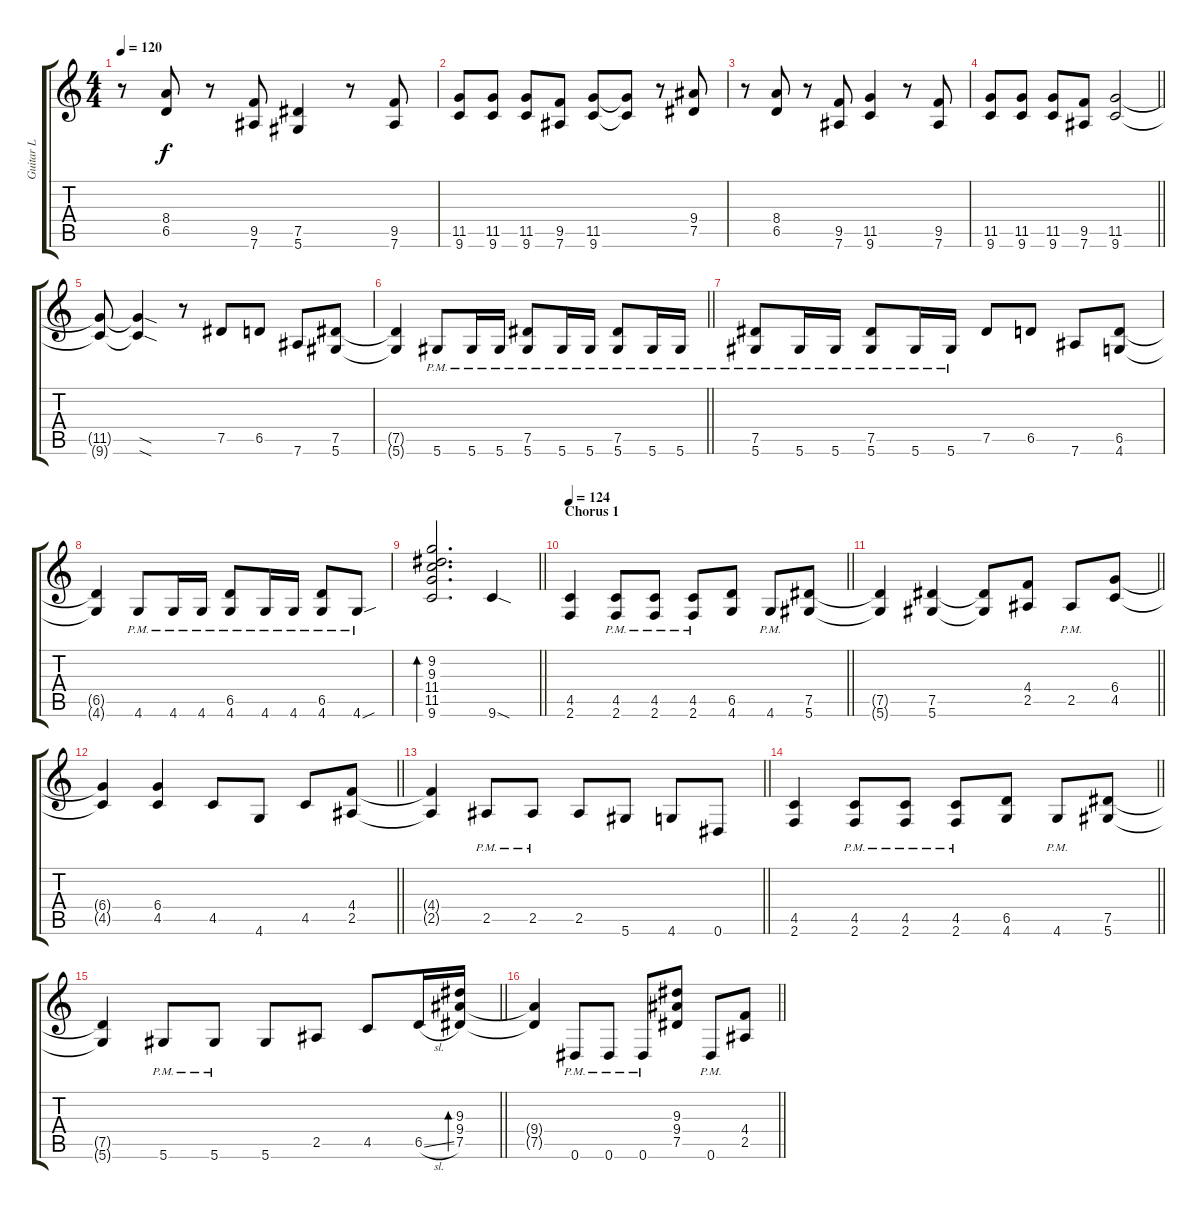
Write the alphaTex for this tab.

\track ("Guitar L" "Guitar L") {instrument distortionguitar}
\staff {score tabs}
\tuning (Eb4 Bb3 Gb3 Db3 Ab2 Eb2) {hide}
\ts (4 4)
\tempo 120
\clef g2
\ks c
r.8{dy f} (8.4 6.5).8 r.8 (9.5 7.6).8 (7.5 5.6).4 r.8 (9.5 7.6).8 |
(11.5 9.6).8 (11.5 9.6).8 (11.5 9.6).8 (9.5 7.6).8 (11.5 9.6).8 (11.5{t} 9.6{t}).8 r.8 (9.4 7.5).8 |
r.8 (8.4 6.5).8 r.8 (9.5 7.6).8 (11.5 9.6).4 r.8 (9.5 7.6).8 |
\barLineRight lightlight
(11.5 9.6).8 (11.5 9.6).8 (11.5 9.6).8 (9.5 7.6).8 (11.5 9.6).2 |
(11.5{t} 9.6{t}).8 (11.5{sod t} 9.6{sod t}).4 r.8 7.5.8 6.5.8 7.6.8 (7.5 5.6).8 |
\barLineRight lightlight
(7.5{t} 5.6{t}).4 5.6{pm}.8 5.6{pm}.16 5.6{pm}.16 (7.5{pm} 5.6{pm}).8 5.6{pm}.16 5.6{pm}.16 (7.5{pm} 5.6{pm}).8 5.6{pm}.16 5.6{pm}.16 |
(7.5{pm} 5.6{pm}).8 5.6{pm}.16 5.6{pm}.16 (7.5{pm} 5.6{pm}).8 5.6{pm}.16 5.6{pm}.16 7.5.8 6.5.8 7.6.8 (6.5 4.6).8 |
(6.5{t} 4.6{t}).4 4.6{pm}.8 4.6{pm}.16 4.6{pm}.16 (6.5{pm} 4.6{pm}).8 4.6{pm}.16 4.6{pm}.16 (6.5{pm} 4.6{pm}).8 4.6{sou pm}.8 |
\barLineRight lightlight
(9.2 9.3 11.4 11.5 9.6).2{d bd 60} 9.6{sod}.4 |
\section ("" "Chorus 1")
\tempo 124
\barLineRight lightlight
(4.5 2.6).4 (4.5{pm} 2.6{pm}).8 (4.5{pm} 2.6{pm}).8 (4.5{pm} 2.6{pm}).8 (6.5 4.6).8 4.6{pm}.8 (7.5 5.6).8 |
\barLineRight lightlight
(7.5{t} 5.6{t}).4 (7.5 5.6).4 (7.5{t} 5.6{t}).8 (4.4 2.5).8 2.5{pm}.8 (6.4 4.5).8 |
\barLineRight lightlight
(6.4{t} 4.5{t}).4 (6.4 4.5).4 4.5.8 4.6.8 4.5.8 (4.4 2.5).8 |
\barLineRight lightlight
(4.4{t} 2.5{t}).4 2.5{pm}.8 2.5{pm}.8 2.5.8 5.6.8 4.6.8 0.6.8 |
\barLineRight lightlight
(4.5 2.6).4 (4.5{pm} 2.6{pm}).8 (4.5{pm} 2.6{pm}).8 (4.5{pm} 2.6{pm}).8 (6.5 4.6).8 4.6{pm}.8 (7.5 5.6).8 |
\barLineRight lightlight
(7.5{t} 5.6{t}).4 5.6{pm}.8 5.6{pm}.8 5.6.8 2.5.8 4.5.8 6.5{sl}.16 (9.3 9.4 7.5).16{bd 60} |
\barLineRight lightlight
(9.4{t} 7.5{t}).4 0.6{pm}.8 0.6{pm}.8 0.6{pm}.8 (9.3 9.4 7.5).8 0.6{pm}.8 (4.4 2.5).8
